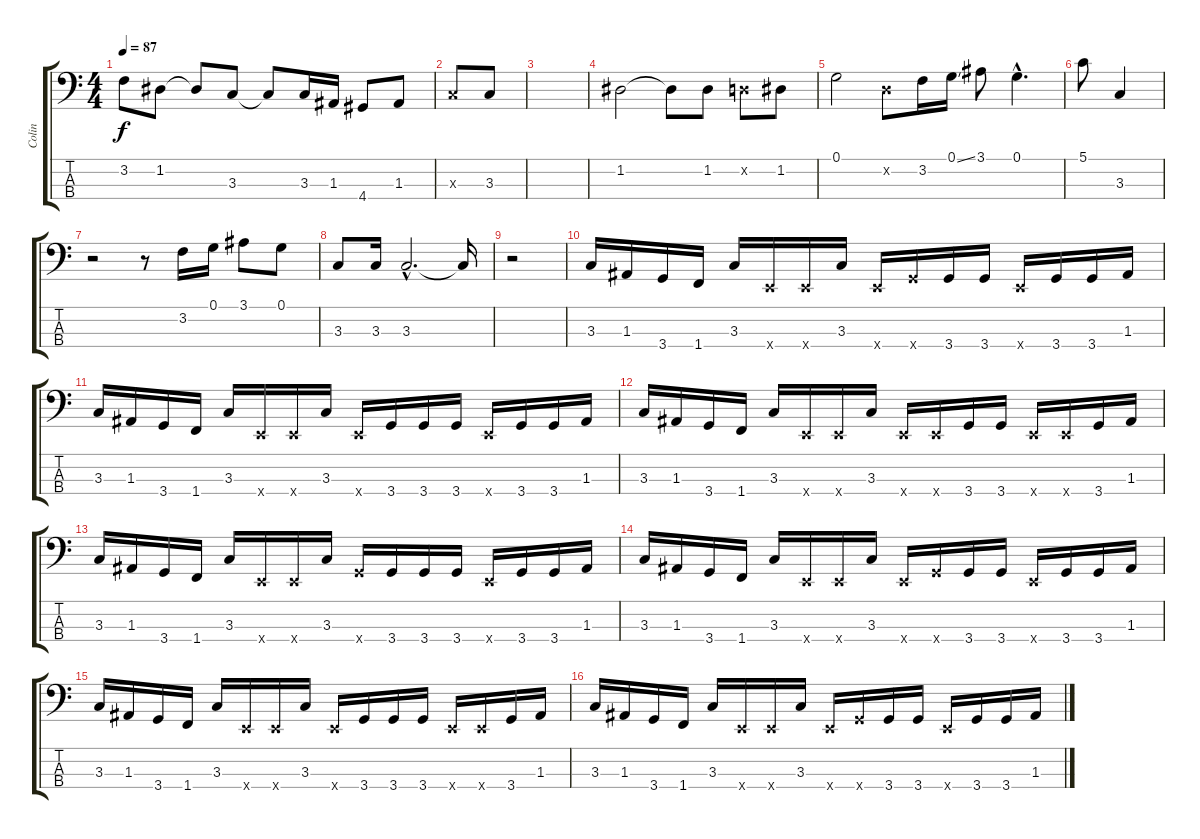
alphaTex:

\track ("Colin" "Colin") {instrument electricbasspick}
\staff {score tabs}
\tuning (G2 D2 A1 E1) {hide}
\ts (4 4)
\tempo 87
\clef f4
\ks c
3.2{t}.8{dy f} 1.2.8 1.2{t}.8 3.3.8 3.3{t}.8 3.3.16 1.3.16 4.4.8 1.3.8 |
3.3{x}.8 3.3.8 |
|
1.2.2 1.2{t}.8 1.2.8 0.2{x}.8 1.2.8 |
0.1.2 0.2{x}.8 3.2.16 0.1{ss}.16 3.1.8 0.1{hac}.4{d} |
5.1.8 3.3.4 |
r.2 r.8 3.2.16 0.1.16 3.1.8 0.1.8 |
3.3.8 3.3.16 3.3{hac}.2{d} 3.3{t}.16 |
r.2 |
3.3.16 1.3.16 3.4.16 1.4.16 3.3.16 0.4{x}.16 0.4{x}.16 3.3.16 0.4{x}.16 3.4{x}.16 3.4.16 3.4.16 0.4{x}.16 3.4.16 3.4.16 1.3.16 |
3.3.16 1.3.16 3.4.16 1.4.16 3.3.16 0.4{x}.16 0.4{x}.16 3.3.16 0.4{x}.16 3.4.16 3.4.16 3.4.16 0.4{x}.16 3.4.16 3.4.16 1.3.16 |
3.3.16 1.3.16 3.4.16 1.4.16 3.3.16 0.4{x}.16 0.4{x}.16 3.3.16 0.4{x}.16 0.4{x}.16 3.4.16 3.4.16 0.4{x}.16 0.4{x}.16 3.4.16 1.3.16 |
3.3.16 1.3.16 3.4.16 1.4.16 3.3.16 0.4{x}.16 0.4{x}.16 3.3.16 3.4{x}.16 3.4.16 3.4.16 3.4.16 0.4{x}.16 3.4.16 3.4.16 1.3.16 |
3.3.16 1.3.16 3.4.16 1.4.16 3.3.16 0.4{x}.16 0.4{x}.16 3.3.16 0.4{x}.16 3.4{x}.16 3.4.16 3.4.16 0.4{x}.16 3.4.16 3.4.16 1.3.16 |
3.3.16 1.3.16 3.4.16 1.4.16 3.3.16 0.4{x}.16 0.4{x}.16 3.3.16 0.4{x}.16 3.4.16 3.4.16 3.4.16 0.4{x}.16 0.4{x}.16 3.4.16 1.3.16 |
3.3.16 1.3.16 3.4.16 1.4.16 3.3.16 0.4{x}.16 0.4{x}.16 3.3.16 0.4{x}.16 3.4{x}.16 3.4.16 3.4.16 0.4{x}.16 3.4.16 3.4.16 1.3.16
